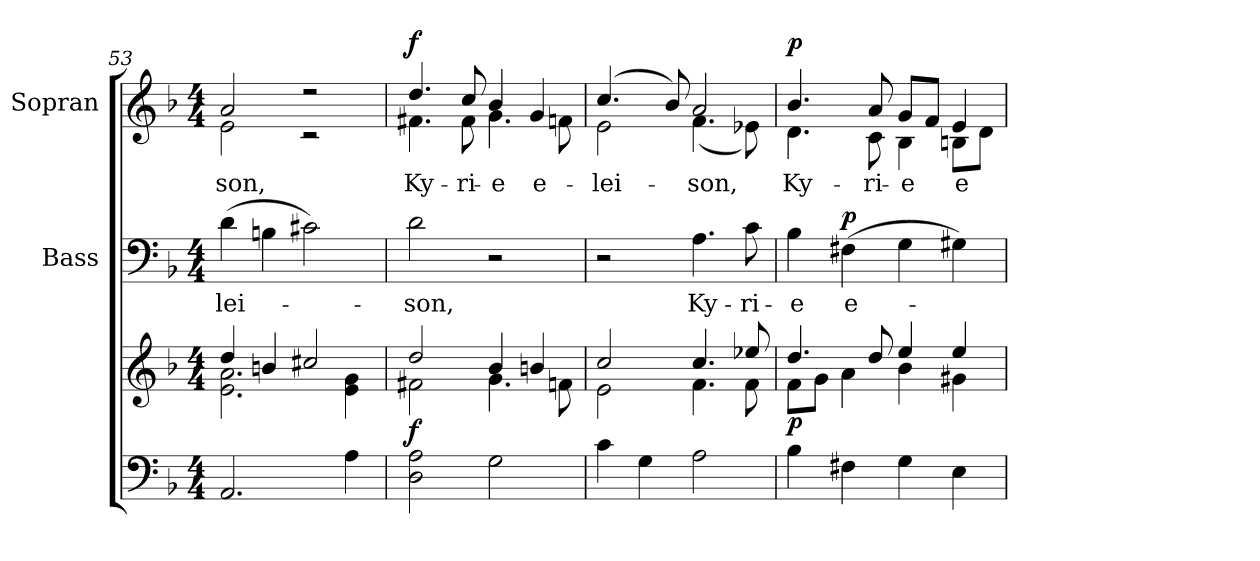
**kern	**kern	**dynam	**kern	**text	**dynam	**kern	**text	**dynam
*part3	*part3	*part3	*part2	*part2	*part2	*part1	*part1	*part1
*staff4	*staff3	*staff3/4	*staff2	*staff2	*staff2	*staff1	*staff1	*staff1
*	*	*	*I"Bass	*	*	*I"Sopran	*	*
*	*	*	*I'B.	*	*	*I'S.	*	*
*clefF4	*clefG2	*	*clefF4	*	*	*clefG2	*	*
*k[b-]	*k[b-]	*	*k[b-]	*	*	*k[b-]	*	*
*F:	*F:	*	*F:	*	*	*F:	*	*
*M4/4	*M4/4	*	*M4/4	*	*	*M4/4	*	*
=53	=53	=53	=53	=53	=53	=53	=53	=53
*	*^	*	*	*	*	*	*	*
!	!	!	!	!	!LO:LY:b	!	!	!LO:LY:b	!
*	*	*	*	*	*	*	*^	*	*
2.AA/	4dd/	2.e\ 2.a\	.	(>4d\	-lei-	.	2a/	2e\	-son,	.
.	4bn/	.	.	4Bn\	.	.	.	.	.	.
.	2cc#X/	.	.	2c#X\)	.	.	2r	2r	.	.
4A\	.	4e\ 4g\	.	.	.	.	.	.	.	.
!!LO:LB:g=z	!!
=54	=54	=54	=54	=54	=54	=54	=54	=54	=54	=54
!	!	!	!LO:DY:b	!	!LO:LY:b	!	!	!	!LO:LY:b	!LO:DY:a
2D\ 2A\	2dd/	2f#X\	f	2d\	-son,	.	4.dd/	4.f#X\	Ky-	f
!	!	!	!	!	!	!	!	!	!LO:LY:b	!
.	.	.	.	.	.	.	8cc/	8f#\	-ri-	.
!	!	!	!	!	!	!	!	!	!LO:LY:b	!
2G\	4b-/	4.g\	.	2r	.	.	4b-/	4.g\	-e	.
!	!	!	!	!	!	!	!	!	!LO:LY:b	!
.	4bn/	.	.	.	.	.	4g/	.	e-	.
.	.	8fn\	.	.	.	.	.	8fn\	.	.
=55	=55	=55	=55	=55	=55	=55	=55	=55	=55	=55
!	!	!	!	!	!	!	!	!	!LO:LY:b	!
4c\	2cc/	2e\	.	2r	.	.	(<4.cc/	2e\	-lei-	.
4G\	.	.	.	.	.	.	.	.	.	.
.	.	.	.	.	.	.	8b-/)	.	.	.
!	!	!	!	!	!LO:LY:b	!	!	!	!LO:LY:b	!
2A\	4.cc/	4.f\	.	4.A\	Ky-	.	2a/	(<4.f\	-son,	.
!	!	!	!	!	!LO:LY:b	!	!	!	!	!
.	8ee-X/	8f\	.	8c\	-ri-	.	.	8e-X\)	.	.
=56	=56	=56	=56	=56	=56	=56	=56	=56	=56	=56
!	!	!	!LO:DY:b	!	!LO:LY:b	!	!	!	!LO:LY:b	!LO:DY:a
4B-\	4.dd/	8f\L	p	4B-\	-e	.	4.b-/	4.d\	Ky-	p
.	.	8g\J	.	.	.	.	.	.	.	.
!	!	!	!	!	!LO:LY:b	!LO:DY:a	!	!	!	!
4F#X\	.	4a\	.	(>4F#X\	e-	p	.	.	.	.
!	!	!	!	!	!	!	!	!	!LO:LY:b	!
.	8dd/	.	.	.	.	.	8a/	8c\	-ri-	.
!	!	!	!	!	!	!	!	!	!LO:LY:b	!
4G\	4ee/	4b-\	.	4G\	.	.	8g/L	4B-\	-e	.
.	.	.	.	.	.	.	8f/J	.	.	.
!	!	!	!	!	!	!	!	!	!LO:LY:b	!
4E\	4ee/	4g#X\	.	4G#X\)	.	.	4e/	8Bn\L	e-	.
.	.	.	.	.	.	.	.	8d\J	.	.
*	*v	*v	*	*	*	*	*v	*v	*	*
=	=	=	=	=	=	=	=	=
*-	*-	*-	*-	*-	*-	*-	*-	*-
